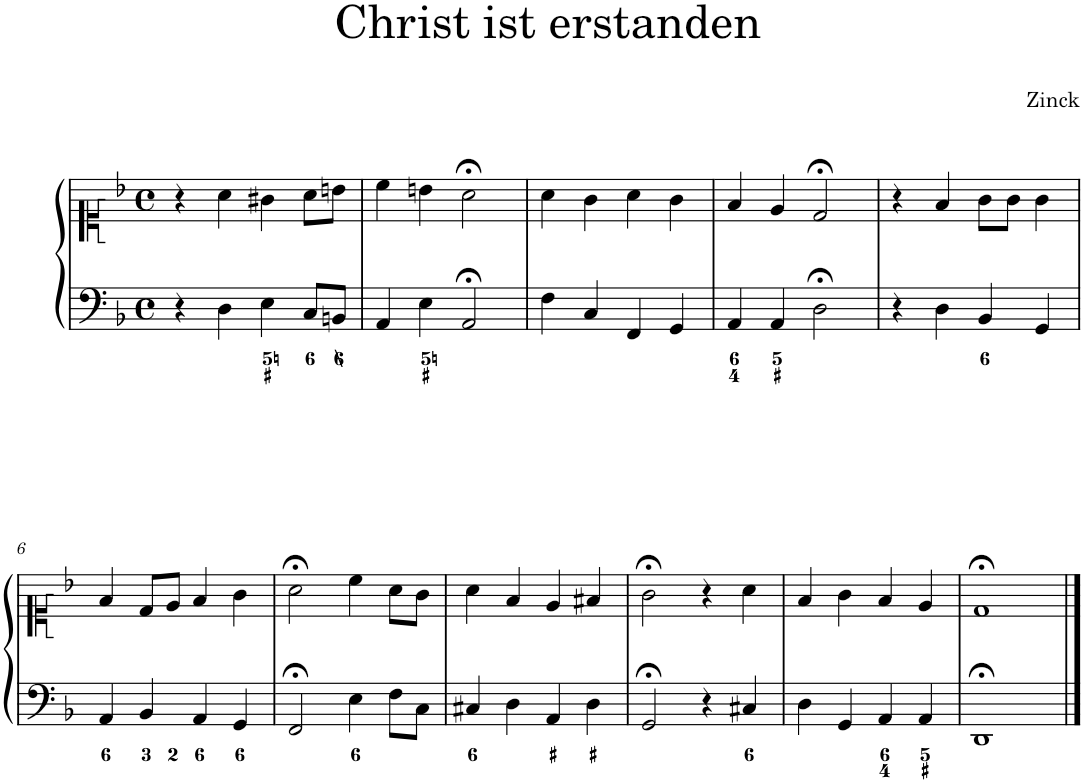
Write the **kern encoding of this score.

**kern	**kern
*part1	*part1
*staff2	*staff1
*I"Piano	*
*I'Pno.	*
*clefF4	*clefC1
*k[b-]	*k[b-]
*M4/4	*M4/4
*met(c)	*met(c)
=1	=1
4r	4r
4D\	4a\
4E\	4g#X\
8C/L	8a\L
8BBn/J	8bn\J
=2	=2
4AA/	4cc\
4E\	4bn\
2AA;</	2a;<\
=3	=3
4F\	4a\
4C/	4g\
4FF/	4a\
4GG/	4g\
=4	=4
4AA/	4f/
4AA/	4e/
2D;<\	2d;</
=5	=5
4r	4r
4D\	4f/
4BB-/	8g\L
.	8g\J
4GG/	4g\
!!LO:LB:g=z
=6	=6
4AA/	4f/
4BB-/	8d/L
.	8e/J
4AA/	4f/
4GG/	4g\
=7	=7
2FF;</	2a;<\
4E\	4cc\
8F\L	8a\L
8C\J	8g\J
=8	=8
4C#X/	4a\
4D\	4f/
4AA/	4e/
4D\	4f#X/
=9	=9
2GG;</	2g;<\
4r	4r
4C#X/	4a\
=10	=10
4D\	4f/
4GG/	4g\
4AA/	4f/
4AA/	4e/
=11	=11
1DD;<	1d;<
==	==
*-	*-
